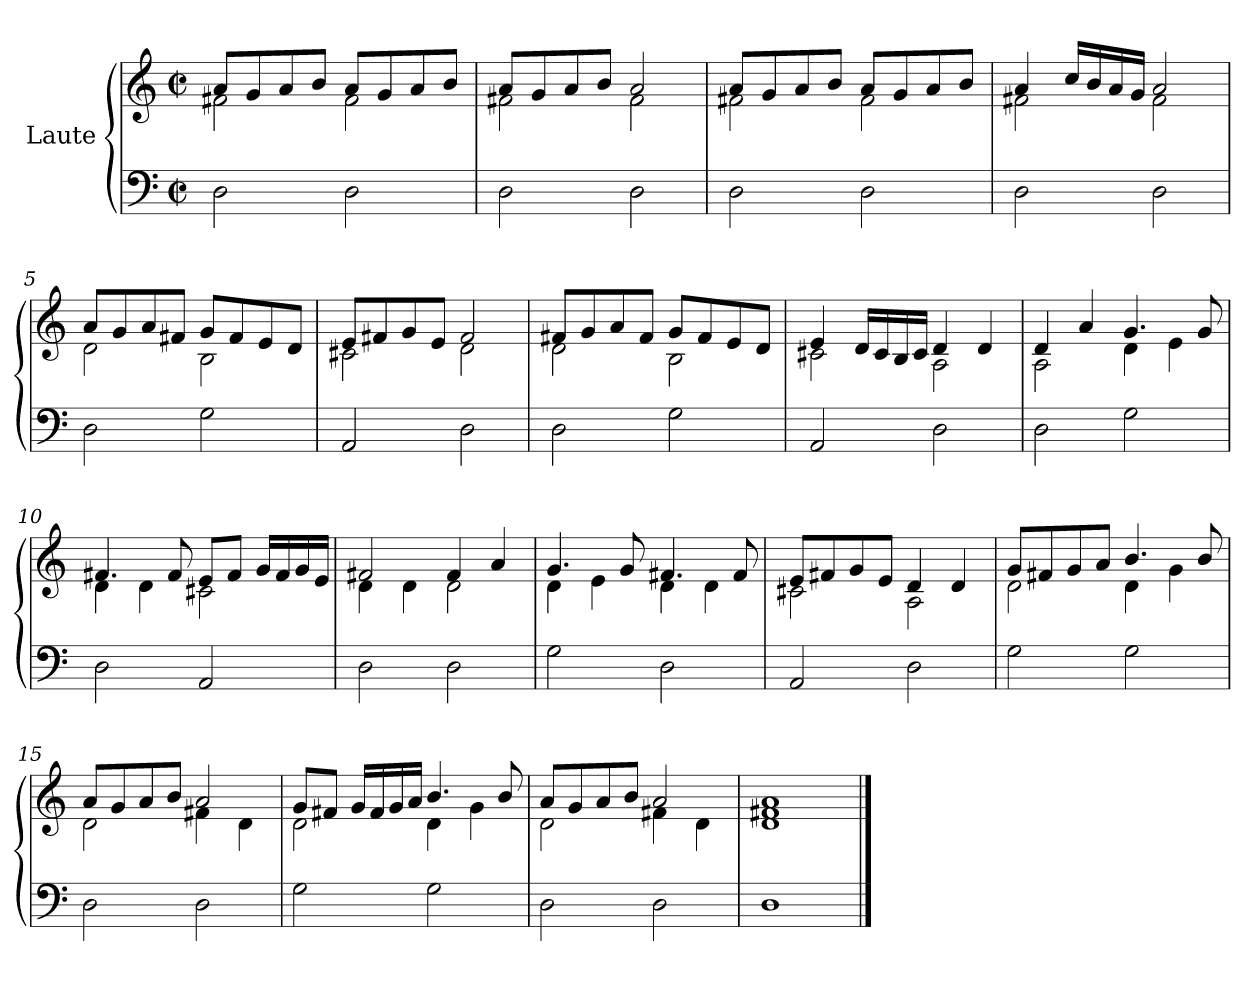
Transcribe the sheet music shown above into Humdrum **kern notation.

**kern	**kern
*part1	*part1
*staff2	*staff1
*I"Laute	*
*clefF4	*clefG2
*k[]	*k[]
*M2/2	*M2/2
*met(c|)	*met(c|)
=1	=1
*	*^
2D\	8a/L	2f#X\
.	8g/	.
.	8a/	.
.	8b/J	.
2D\	8a/L	2f#\
.	8g/	.
.	8a/	.
.	8b/J	.
=2	=2	=2
2D\	8a/L	2f#X\
.	8g/	.
.	8a/	.
.	8b/J	.
2D\	2a/	2f#\
=3	=3	=3
2D\	8a/L	2f#X\
.	8g/	.
.	8a/	.
.	8b/J	.
2D\	8a/L	2f#\
.	8g/	.
.	8a/	.
.	8b/J	.
=4	=4	=4
2D\	4a/	2f#X\
.	16cc/LL	.
.	16b/	.
.	16a/	.
.	16g/JJ	.
2D\	2a/	2f#\
!!LO:LB:g=z	!!
=5	=5	=5
2D\	8a/L	2d\
.	8g/	.
.	8a/	.
.	8f#X/J	.
2G\	8g/L	2B\
.	8f#/	.
.	8e/	.
.	8d/J	.
=6	=6	=6
2AA/	8e/L	2c#X\
.	8f#X/	.
.	8g/	.
.	8e/J	.
2D\	2f#/	2d\
=7	=7	=7
2D\	8f#X/L	2d\
.	8g/	.
.	8a/	.
.	8f#/J	.
2G\	8g/L	2B\
.	8f#/	.
.	8e/	.
.	8d/J	.
=8	=8	=8
2AA/	4e/	2c#X\
.	16d/LL	.
.	16c#/	.
.	16B/	.
.	16c#/JJ	.
2D\	4d/	2A\
.	4d/	.
!!LO:LB:g=z	!!
=9	=9	=9
2D\	4d/	2A\
.	4a/	.
2G\	4.g/	4d\
.	.	4e\
.	8g/	.
=10	=10	=10
2D\	4.f#X/	4d\
.	.	4d\
.	8f#/	.
2AA/	8e/L	2c#X\
.	8f#/J	.
.	16g/LL	.
.	16f#/	.
.	16g/	.
.	16e/JJ	.
=11	=11	=11
2D\	2f#X/	4d\
.	.	4d\
2D\	4f#/	2d\
.	4a/	.
!!LO:LB:g=z	!!
=12	=12	=12
2G\	4.g/	4d\
.	.	4e\
.	8g/	.
2D\	4.f#X/	4d\
.	.	4d\
.	8f#/	.
=13	=13	=13
2AA/	8e/L	2c#X\
.	8f#X/	.
.	8g/	.
.	8e/J	.
2D\	4d/	2A\
.	4d/	.
=14	=14	=14
2G\	8g/L	2d\
.	8f#X/	.
.	8g/	.
.	8a/J	.
2G\	4.b/	4d\
.	.	4g\
.	8b/	.
=15	=15	=15
2D\	8a/L	2d\
.	8g/	.
.	8a/	.
.	8b/J	.
2D\	2a/	4f#X\
.	.	4d\
!!LO:LB:g=z	!!
=16	=16	=16
2G\	8g/L	2d\
.	8f#X/J	.
.	16g/LL	.
.	16f#/	.
.	16g/	.
.	16a/JJ	.
2G\	4.b/	4d\
.	.	4g\
.	8b/	.
=17	=17	=17
2D\	8a/L	2d\
.	8g/	.
.	8a/	.
.	8b/J	.
2D\	2a/	4f#X\
.	.	4d\
*	*v	*v
=18	=18
1D	1d 1f#X 1a
==	==
*-	*-
